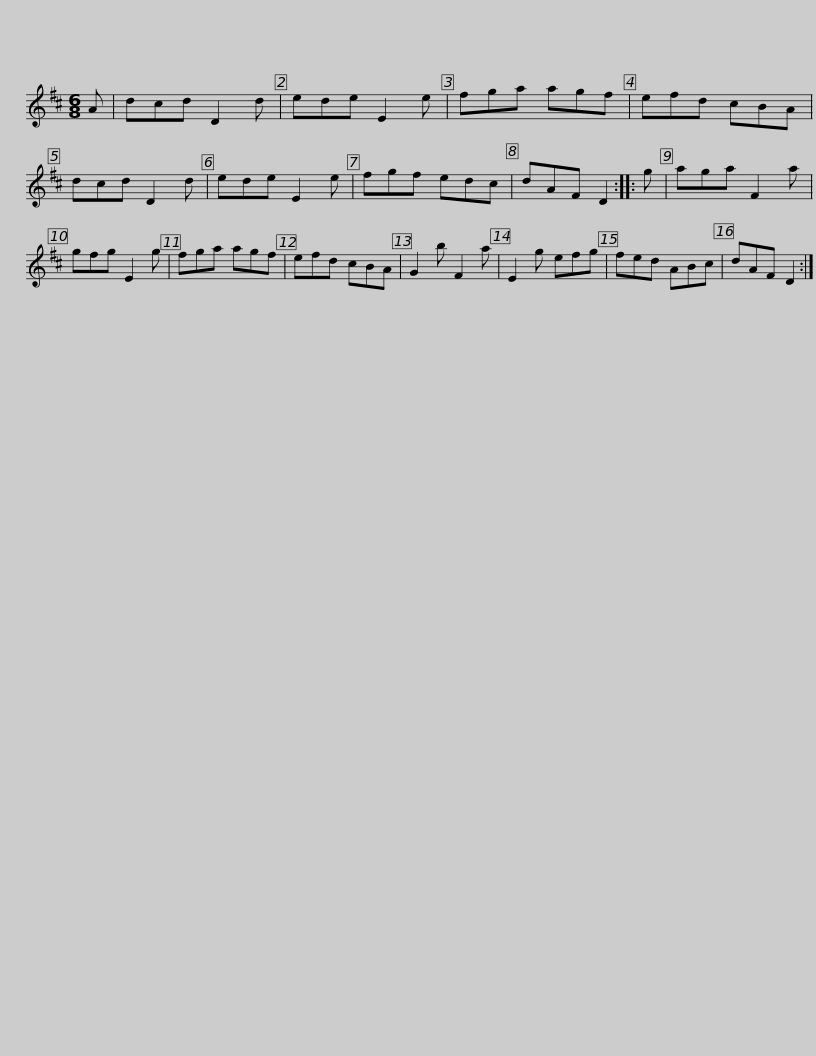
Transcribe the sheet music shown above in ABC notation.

X:1
L:1/8
M:6/8
I:linebreak $
K:D
V:1 treble
V:1
 A | dcd D2 d | ede E2 e | fga agf | efd cBA | %5
 dcd D2 d | ede E2 e | fgf edc |$ dAF D2 :: g | %10
 aga F2 a | gfg E2 g | fga agf | efd cBA | G2 b F2 a | %15
 E2 g efg | fed ABc |$ dAF D2 :| %18
